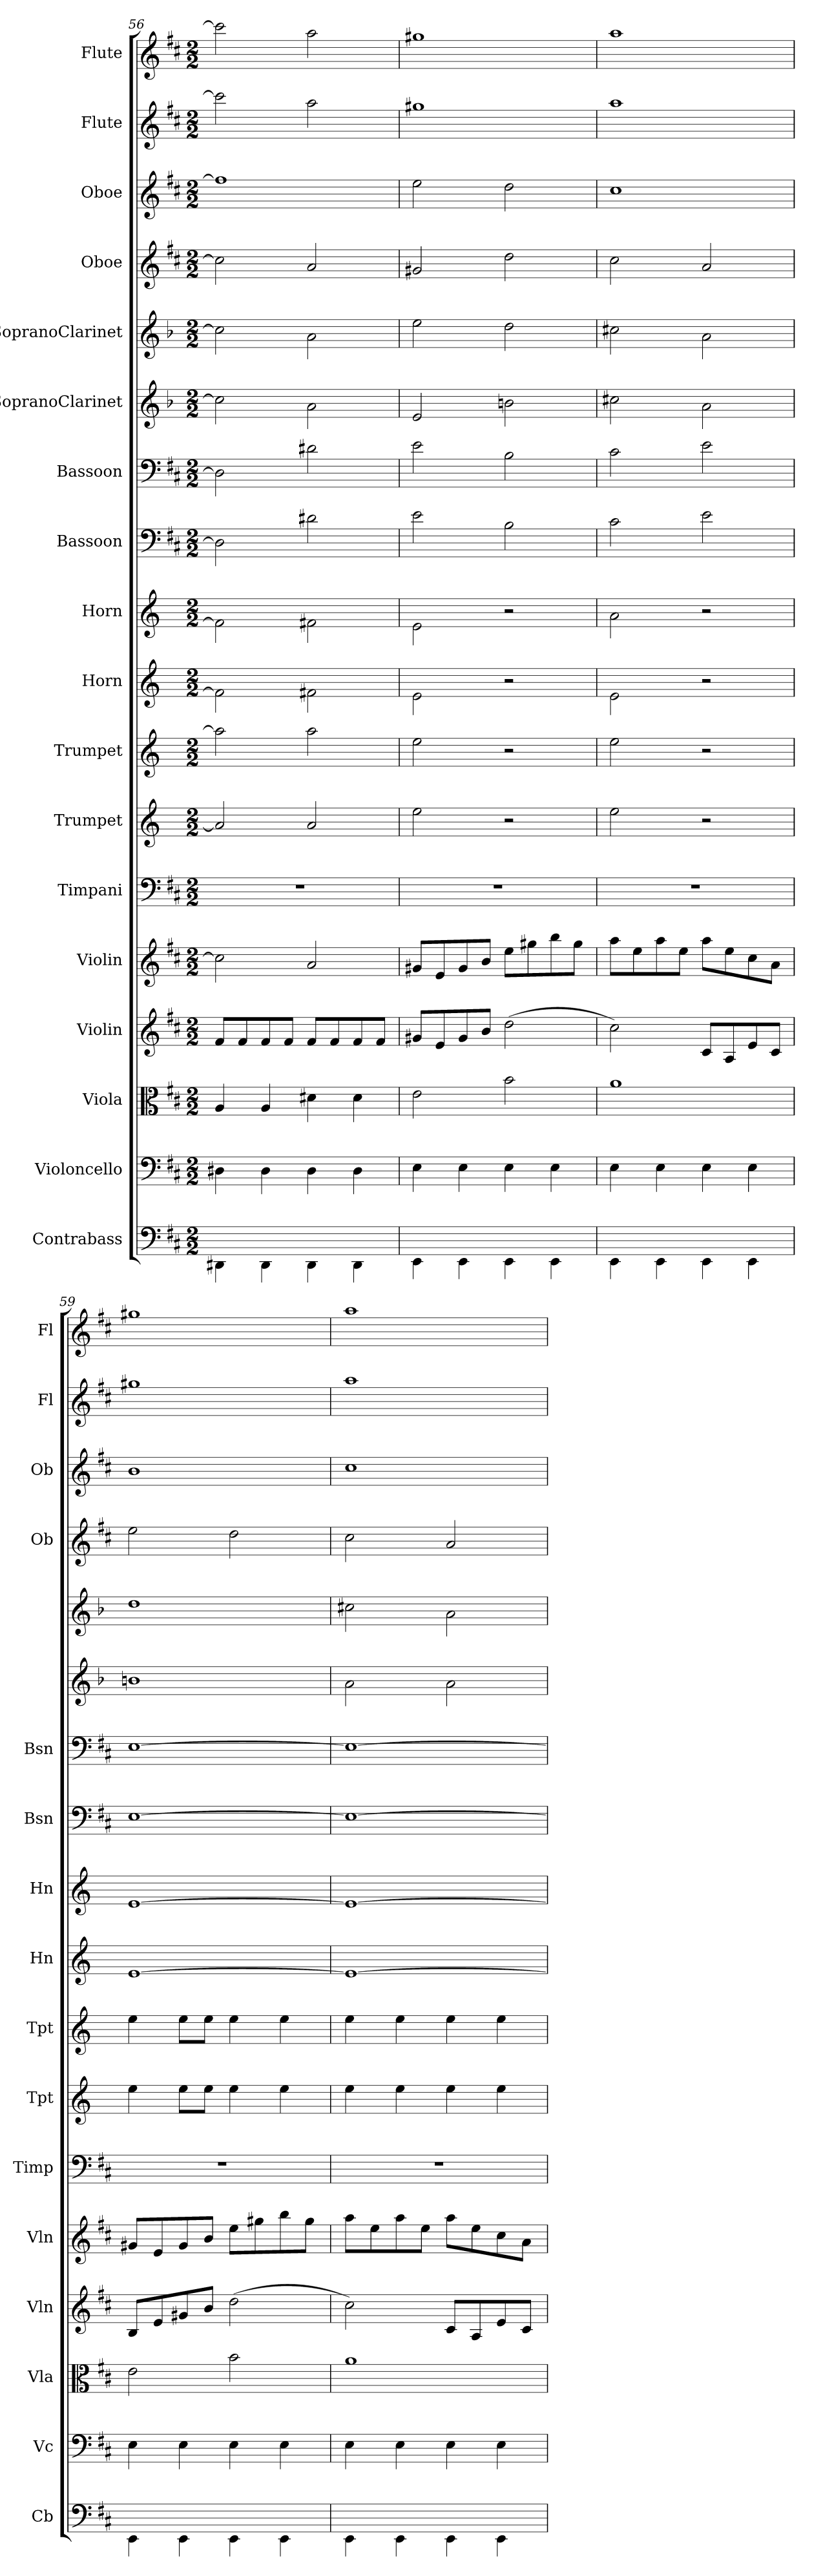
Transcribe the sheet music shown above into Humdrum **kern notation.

**kern	**kern	**kern	**kern	**kern	**kern	**kern	**kern	**kern	**kern	**kern	**kern	**kern	**kern	**kern	**kern	**kern	**kern
*part18	*part17	*part16	*part15	*part14	*part13	*part12	*part11	*part10	*part9	*part8	*part7	*part6	*part5	*part4	*part3	*part2	*part1
*staff18	*staff17	*staff16	*staff15	*staff14	*staff13	*staff12	*staff11	*staff10	*staff9	*staff8	*staff7	*staff6	*staff5	*staff4	*staff3	*staff2	*staff1
*I"Contrabass	*I"Violoncello	*I"Viola	*I"Violin	*I"Violin	*I"Timpani	*I"Trumpet	*I"Trumpet	*I"Horn	*I"Horn	*I"Bassoon	*I"Bassoon	*I"SopranoClarinet	*I"SopranoClarinet	*I"Oboe	*I"Oboe	*I"Flute	*I"Flute
*I'Cb	*I'Vc	*I'Vla	*I'Vln	*I'Vln	*I'Timp	*I'Tpt	*I'Tpt	*I'Hn	*I'Hn	*I'Bsn	*I'Bsn	*	*	*I'Ob	*I'Ob	*I'Fl	*I'Fl
*clefF4	*clefF4	*clefC3	*clefG2	*clefG2	*clefF4	*clefG2	*clefG2	*clefG2	*clefG2	*clefF4	*clefF4	*clefG2	*clefG2	*clefG2	*clefG2	*clefG2	*clefG2
*k[f#c#]	*k[f#c#]	*k[f#c#]	*k[f#c#]	*k[f#c#]	*k[f#c#]	*k[]	*k[]	*k[]	*k[]	*k[f#c#]	*k[f#c#]	*k[b-]	*k[b-]	*k[f#c#]	*k[f#c#]	*k[f#c#]	*k[f#c#]
*M2/2	*M2/2	*M2/2	*M2/2	*M2/2	*M2/2	*M2/2	*M2/2	*M2/2	*M2/2	*M2/2	*M2/2	*M2/2	*M2/2	*M2/2	*M2/2	*M2/2	*M2/2
=56	=56	=56	=56	=56	=56	=56	=56	=56	=56	=56	=56	=56	=56	=56	=56	=56	=56
4DD#X\	4D#X\	4A/	8f#/L	2cc\]	1r	2a/]	2aa\]	2f#\]	2f#\]	2D#\]	2D#\]	2ccn\]	2ccn\]	2cc\]	1ff#\]	2ccc\]	2ccc\]
.	.	.	8f#/	.	.	.	.	.	.	.	.	.	.	.	.	.	.
4DD#\	4D#\	4A/	8f#/	.	.	.	.	.	.	.	.	.	.	.	.	.	.
.	.	.	8f#/J	.	.	.	.	.	.	.	.	.	.	.	.	.	.
4DD#\	4D#\	4d#X\	8f#/L	2a/	.	2a/	2aa\	2f#X\	2f#X\	2d#X\	2d#X\	2a\	2a\	2a/	.	2aa\	2aa\
.	.	.	8f#/	.	.	.	.	.	.	.	.	.	.	.	.	.	.
4DD#\	4D#\	4d#\	8f#/	.	.	.	.	.	.	.	.	.	.	.	.	.	.
.	.	.	8f#/J	.	.	.	.	.	.	.	.	.	.	.	.	.	.
=57	=57	=57	=57	=57	=57	=57	=57	=57	=57	=57	=57	=57	=57	=57	=57	=57	=57
4EE\	4E\	2e\	8g#X/L	8g#X/L	1r	2ee\	2ee\	2e\	2e\	2e\	2e\	2e/	2ee\	2g#X/	2ee\	1gg#X\	1gg#X\
.	.	.	8e/	8e/	.	.	.	.	.	.	.	.	.	.	.	.	.
4EE\	4E\	.	8g#/	8g#/	.	.	.	.	.	.	.	.	.	.	.	.	.
.	.	.	8b/J	8b/J	.	.	.	.	.	.	.	.	.	.	.	.	.
4EE\	4E\	2b\	(2dd\	8ee\L	.	2r	2r	2r	2r	2B\	2B\	2bn\	2dd\	2dd\	2dd\	.	.
.	.	.	.	8gg#X\	.	.	.	.	.	.	.	.	.	.	.	.	.
4EE\	4E\	.	.	8bb\	.	.	.	.	.	.	.	.	.	.	.	.	.
.	.	.	.	8gg#\J	.	.	.	.	.	.	.	.	.	.	.	.	.
=58	=58	=58	=58	=58	=58	=58	=58	=58	=58	=58	=58	=58	=58	=58	=58	=58	=58
4EE\	4E\	1a\	2cc#\)	8aa\L	1r	2ee\	2ee\	2e\	2a\	2c#\	2c#\	2cc#X\	2cc#X\	2cc#\	1cc#\	1aa\	1aa\
.	.	.	.	8ee\	.	.	.	.	.	.	.	.	.	.	.	.	.
4EE\	4E\	.	.	8aa\	.	.	.	.	.	.	.	.	.	.	.	.	.
.	.	.	.	8ee\J	.	.	.	.	.	.	.	.	.	.	.	.	.
4EE\	4E\	.	8c#/L	8aa\L	.	2r	2r	2r	2r	2e\	2e\	2a\	2a\	2a/	.	.	.
.	.	.	8A/	8ee\	.	.	.	.	.	.	.	.	.	.	.	.	.
4EE\	4E\	.	8e/	8cc#\	.	.	.	.	.	.	.	.	.	.	.	.	.
.	.	.	8c#/J	8a\J	.	.	.	.	.	.	.	.	.	.	.	.	.
=59	=59	=59	=59	=59	=59	=59	=59	=59	=59	=59	=59	=59	=59	=59	=59	=59	=59
4EE\	4E\	2e\	8B/L	8g#X/L	1r	4ee\	4ee\	[1e\	[1e\	[1E\	[1E\	1bn\	1dd\	2ee\	1b\	1gg#X\	1gg#X\
.	.	.	8e/	8e/	.	.	.	.	.	.	.	.	.	.	.	.	.
4EE\	4E\	.	8g#X/	8g#/	.	8ee\L	8ee\L	.	.	.	.	.	.	.	.	.	.
.	.	.	8b/J	8b/J	.	8ee\J	8ee\J	.	.	.	.	.	.	.	.	.	.
4EE\	4E\	2b\	(2dd\	8ee\L	.	4ee\	4ee\	.	.	.	.	.	.	2dd\	.	.	.
.	.	.	.	8gg#X\	.	.	.	.	.	.	.	.	.	.	.	.	.
4EE\	4E\	.	.	8bb\	.	4ee\	4ee\	.	.	.	.	.	.	.	.	.	.
.	.	.	.	8gg#\J	.	.	.	.	.	.	.	.	.	.	.	.	.
=60	=60	=60	=60	=60	=60	=60	=60	=60	=60	=60	=60	=60	=60	=60	=60	=60	=60
4EE\	4E\	1a\	2cc#\)	8aa\L	1r	4ee\	4ee\	1e\_	1e\_	1E\_	1E\_	2a\	2cc#X\	2cc#\	1cc#\	1aa\	1aa\
.	.	.	.	8ee\	.	.	.	.	.	.	.	.	.	.	.	.	.
4EE\	4E\	.	.	8aa\	.	4ee\	4ee\	.	.	.	.	.	.	.	.	.	.
.	.	.	.	8ee\J	.	.	.	.	.	.	.	.	.	.	.	.	.
4EE\	4E\	.	8c#/L	8aa\L	.	4ee\	4ee\	.	.	.	.	2a\	2a\	2a/	.	.	.
.	.	.	8A/	8ee\	.	.	.	.	.	.	.	.	.	.	.	.	.
4EE\	4E\	.	8e/	8cc#\	.	4ee\	4ee\	.	.	.	.	.	.	.	.	.	.
.	.	.	8c#/J	8a\J	.	.	.	.	.	.	.	.	.	.	.	.	.
=	=	=	=	=	=	=	=	=	=	=	=	=	=	=	=	=	=
*-	*-	*-	*-	*-	*-	*-	*-	*-	*-	*-	*-	*-	*-	*-	*-	*-	*-
